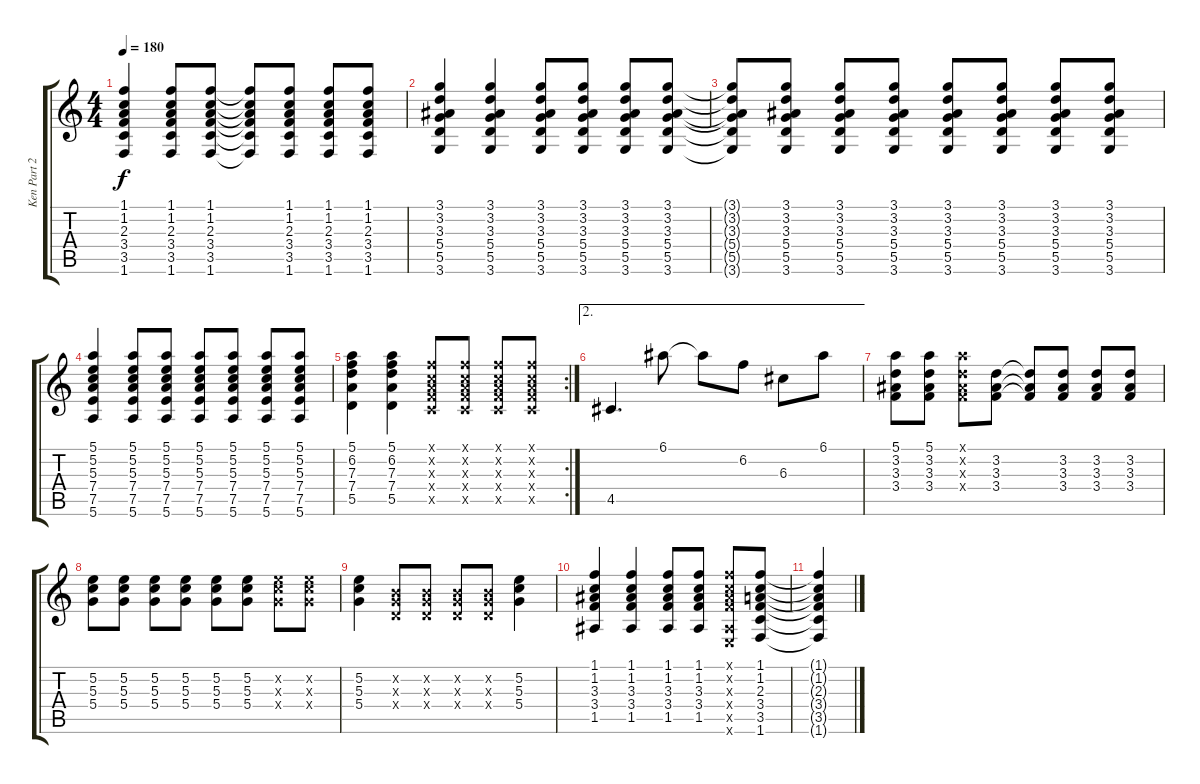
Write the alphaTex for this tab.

\track ("Ken Part 2" "Ken Part 2") {instrument electricguitarclean}
\staff {score tabs}
\tuning (E4 B3 G3 D3 A2 E2) {hide}
\ts (4 4)
\tempo 180
\clef g2
\ks c
(1.1 1.2 2.3 3.4 3.5 1.6).4{dy f} (1.1 1.2 2.3 3.4 3.5 1.6).8 (1.1 1.2 2.3 3.4 3.5 1.6).8 (1.1{t} 1.2{t} 2.3{t} 3.4{t} 3.5{t} 1.6{t}).8 (1.1 1.2 2.3 3.4 3.5 1.6).8 (1.1 1.2 2.3 3.4 3.5 1.6).8 (1.1 1.2 2.3 3.4 3.5 1.6).8 |
(3.1 3.2 3.3 5.4 5.5 3.6).4 (3.1 3.2 3.3 5.4 5.5 3.6).4 (3.1 3.2 3.3 5.4 5.5 3.6).8 (3.1 3.2 3.3 5.4 5.5 3.6).8 (3.1 3.2 3.3 5.4 5.5 3.6).8 (3.1 3.2 3.3 5.4 5.5 3.6).8 |
(3.1{t} 3.2{t} 3.3{t} 5.4{t} 5.5{t} 3.6{t}).8 (3.1 3.2 3.3 5.4 5.5 3.6).8 (3.1 3.2 3.3 5.4 5.5 3.6).8 (3.1 3.2 3.3 5.4 5.5 3.6).8 (3.1 3.2 3.3 5.4 5.5 3.6).8 (3.1 3.2 3.3 5.4 5.5 3.6).8 (3.1 3.2 3.3 5.4 5.5 3.6).8 (3.1 3.2 3.3 5.4 5.5 3.6).8 |
(5.1 5.2 5.3 7.4 7.5 5.6).4 (5.1 5.2 5.3 7.4 7.5 5.6).8 (5.1 5.2 5.3 7.4 7.5 5.6).8 (5.1 5.2 5.3 7.4 7.5 5.6).8 (5.1 5.2 5.3 7.4 7.5 5.6).8 (5.1 5.2 5.3 7.4 7.5 5.6).8 (5.1 5.2 5.3 7.4 7.5 5.6).8 |
\rc 2
(5.1 6.2 7.3 7.4 5.5).4 (5.1 6.2 7.3 7.4 5.5).4 (1.1{x} 1.2{x} 2.3{x} 3.4{x} 3.5{x}).8 (1.1{x} 1.2{x} 2.3{x} 3.4{x} 3.5{x}).8 (1.1{x} 1.2{x} 2.3{x} 3.4{x} 3.5{x}).8 (1.1{x} 1.2{x} 2.3{x} 3.4{x} 3.5{x}).8 |
\ae 2
4.5.4{d} 6.1.8 6.1{t}.8 6.2.8 6.3.8 6.1.8 |
(5.1 3.2 3.3 3.4).8 (5.1 3.2 3.3 3.4).8 (5.1{x} 3.2{x} 3.3{x} 3.4{x}).8 (3.2 3.3 3.4).8 (3.2{t} 3.3{t} 3.4{t}).8 (3.2 3.3 3.4).8 (3.2 3.3 3.4).8 (3.2 3.3 3.4).8 |
(5.2 5.3 5.4).8 (5.2 5.3 5.4).8 (5.2 5.3 5.4).8 (5.2 5.3 5.4).8 (5.2 5.3 5.4).8 (5.2 5.3 5.4).8 (5.2{x} 5.3{x} 5.4{x}).8 (5.2{x} 5.3{x} 5.4{x}).8 |
(5.2 5.3 5.4).4 (0.2{x} 0.3{x} 0.4{x}).8 (0.2{x} 0.3{x} 0.4{x}).8 (0.2{x} 0.3{x} 0.4{x}).8 (0.2{x} 0.3{x} 0.4{x}).8 (5.2 5.3 5.4).4 |
(1.1 1.2 3.3 3.4 1.5).4 (1.1 1.2 3.3 3.4 1.5).4 (1.1 1.2 3.3 3.4 1.5).8 (1.1 1.2 3.3 3.4 1.5).8 (1.1{x} 1.2{x} 3.3{x} 3.4{x} 1.5{x} 0.6{x}).8 (1.1 1.2 2.3 3.4 3.5 1.6).8 |
(1.1{t} 1.2{t} 2.3{t} 3.4{t} 3.5{t} 1.6{t}).4
